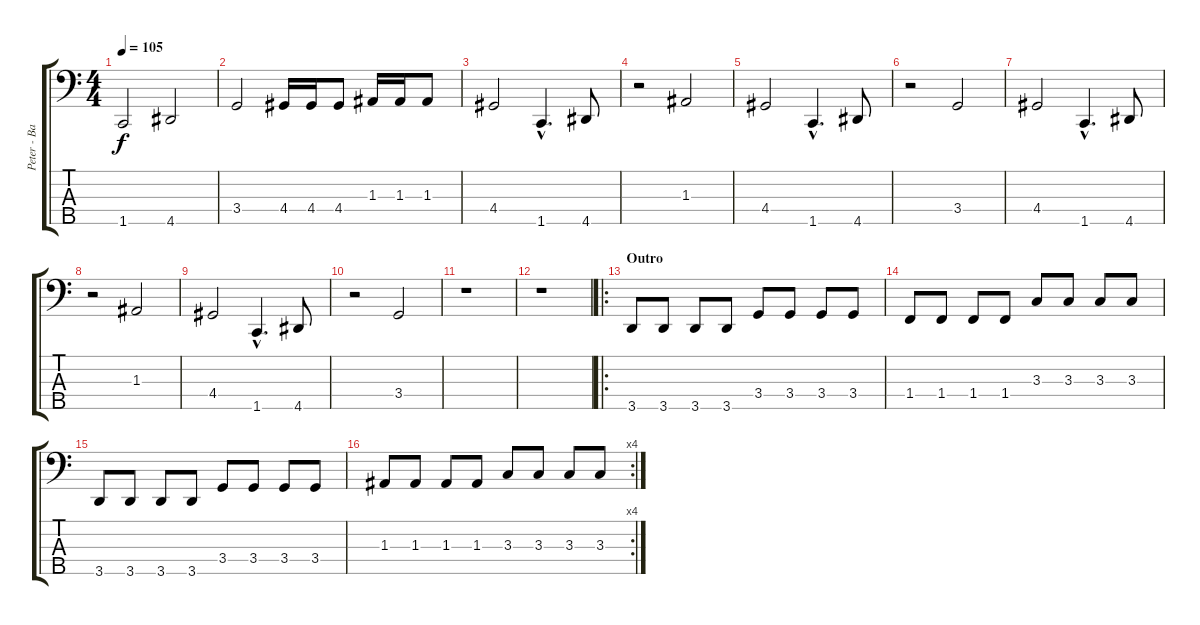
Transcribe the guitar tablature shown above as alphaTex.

\track ("Peter - Bass" "Peter - Ba") {instrument electricbassfinger}
\staff {score tabs}
\tuning (G2 D2 A1 E1 B0) {hide}
\ts (4 4)
\tempo 105
\clef f4
\ks c
1.5.2{dy f} 4.5.2 |
3.4.2 4.4.16 4.4.16 4.4.8 1.3.16 1.3.16 1.3.8 |
4.4.2 1.5{hac}.4{d} 4.5.8 |
r.2 1.3.2 |
4.4.2 1.5{hac}.4{d} 4.5.8 |
r.2 3.4.2 |
4.4.2 1.5{hac}.4{d} 4.5.8 |
r.2 1.3.2 |
4.4.2 1.5{hac}.4{d} 4.5.8 |
r.2 3.4.2 |
r.1 |
r.1 |
\ro
\section ("" "Outro")
3.5.8 3.5.8 3.5.8 3.5.8 3.4.8 3.4.8 3.4.8 3.4.8 |
1.4.8 1.4.8 1.4.8 1.4.8 3.3.8 3.3.8 3.3.8 3.3.8 |
3.5.8 3.5.8 3.5.8 3.5.8 3.4.8 3.4.8 3.4.8 3.4.8 |
\rc 4
1.3.8 1.3.8 1.3.8 1.3.8 3.3.8 3.3.8 3.3.8 3.3.8
